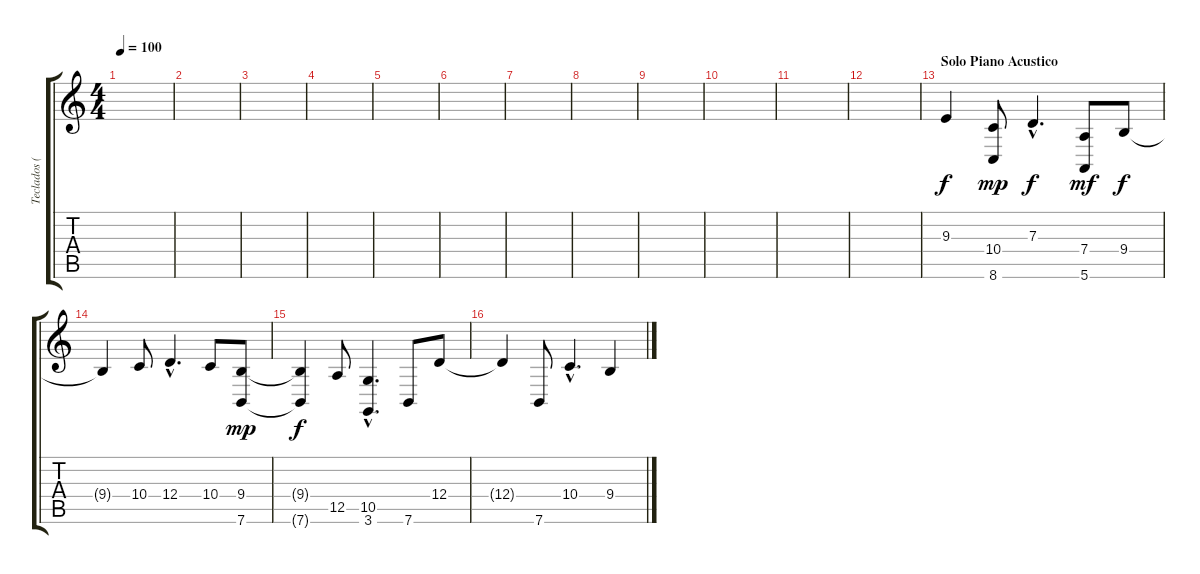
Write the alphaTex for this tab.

\track ("Teclados (Solos)" "Teclados (") {instrument electricgrandpiano}
\staff {score tabs}
\tuning (E4 B3 G3 D3 A2 E2) {hide}
\ts (4 4)
\tempo 100
\clef g2
\ks c
|
|
|
|
|
|
|
|
|
|
|
|
\section ("" "Solo Piano Acustico")
9.3.4 (10.4 8.6).8{dy mp} 7.3{hac}.4{d dy f} (7.4 5.6).8{dy mf} 9.4.8{dy f} |
9.4{t}.4 10.4.8 12.4{hac}.4{d} 10.4.8 (9.4 7.6).8{dy mp} |
(9.4{t} 7.6{t}).4{dy f} 12.5.8 (10.5{hac} 3.6{hac}).4{d} 7.6.8 12.4.8 |
12.4{t}.4 7.6.8 10.4{hac}.4{d} 9.4.4
